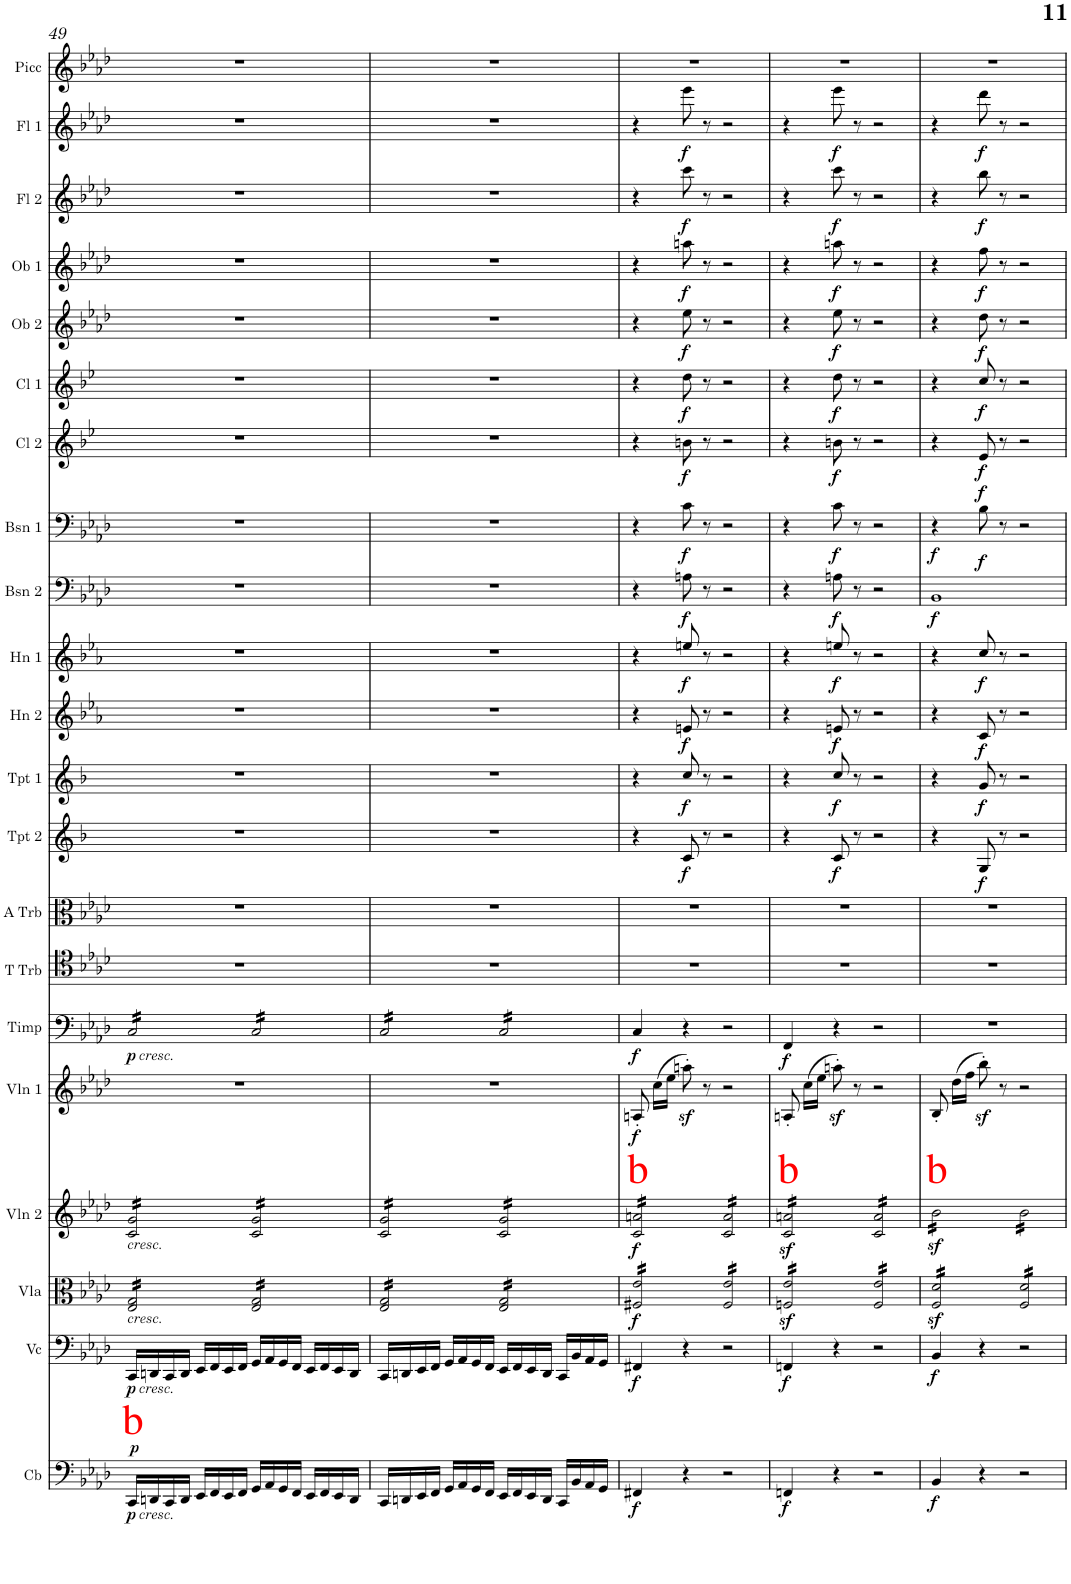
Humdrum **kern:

**kern	**dynam	**kern	**text	**dynam	**kern	**dynam	**kern	**dynam	**kern	**text	**dynam	**kern	**dynam	**kern	**kern	**kern	**dynam	**kern	**dynam	**kern	**dynam	**kern	**dynam	**kern	**dynam	**kern	**dynam	**kern	**dynam	**kern	**dynam	**kern	**dynam	**kern	**dynam	**kern	**dynam	**kern	**dynam	**kern
*part21	*part21	*part20	*part20	*part20	*part19	*part19	*part18	*part18	*part17	*part17	*part17	*part16	*part16	*part15	*part14	*part13	*part13	*part12	*part12	*part11	*part11	*part10	*part10	*part9	*part9	*part8	*part8	*part7	*part7	*part6	*part6	*part5	*part5	*part4	*part4	*part3	*part3	*part2	*part2	*part1
*staff21	*staff21	*staff20	*staff20	*staff20	*staff19	*staff19	*staff18	*staff18	*staff17	*staff17	*staff17	*staff16	*staff16	*staff15	*staff14	*staff13	*staff13	*staff12	*staff12	*staff11	*staff11	*staff10	*staff10	*staff9	*staff9	*staff8	*staff8	*staff7	*staff7	*staff6	*staff6	*staff5	*staff5	*staff4	*staff4	*staff3	*staff3	*staff2	*staff2	*staff1
*I"Contrabass	*	*I"Violoncello	*	*	*I"Viola	*	*I"Violin 2	*	*I"Violin 1	*	*	*I"Timpani	*	*I"Tenor Trombone	*I"Alto Trombone	*I"Eb Trumpet 2	*	*I"Eb Trumpet 1	*	*I"F Horn 2	*	*I"F Horn 1	*	*I"Bassoon 2	*	*I"Bassoon 1	*	*I"Bb Clarinet 2	*	*I"Bb Clarinet 1	*	*I"Oboe 2	*	*I"Oboe 1	*	*I"Flute 2	*	*I"Flute 1	*	*I"Piccolo
*I'Cb	*	*I'Vc	*	*	*I'Vla	*	*I'Vln 2	*	*I'Vln 1	*	*	*I'Timp	*	*I'T Trb	*I'A Trb	*I'Tpt 2	*	*I'Tpt 1	*	*I'Hn 2	*	*I'Hn 1	*	*I'Bsn 2	*	*I'Bsn 1	*	*I'Cl 2	*	*I'Cl 1	*	*I'Ob 2	*	*I'Ob 1	*	*I'Fl 2	*	*I'Fl 1	*	*I'Picc
!!LO:PB:g=z
*clefF4	*	*clefF4	*	*	*clefC3	*	*clefG2	*	*clefG2	*	*	*clefF4	*	*clefC4	*clefC3	*clefG2	*	*clefG2	*	*clefG2	*	*clefG2	*	*clefF4	*	*clefF4	*	*clefG2	*	*clefG2	*	*clefG2	*	*clefG2	*	*clefG2	*	*clefG2	*	*clefG2
*Trd7c12	*	*	*	*	*	*	*	*	*	*	*	*	*	*	*	*Trd-2c-3	*	*Trd-2c-3	*	*Trd4c7	*	*Trd4c7	*	*	*	*	*	*Trd1c2	*	*Trd1c2	*	*	*	*	*	*	*	*	*	*Trd-7c-12
*k[b-e-a-d-]	*	*k[b-e-a-d-]	*	*	*k[b-e-a-d-]	*	*k[b-e-a-d-]	*	*k[b-e-a-d-]	*	*	*k[b-e-a-d-]	*	*k[b-e-a-d-]	*k[b-e-a-d-]	*k[b-]	*	*k[b-]	*	*k[b-e-a-]	*	*k[b-e-a-]	*	*k[b-e-a-d-]	*	*k[b-e-a-d-]	*	*k[b-e-]	*	*k[b-e-]	*	*k[b-e-a-d-]	*	*k[b-e-a-d-]	*	*k[b-e-a-d-]	*	*k[b-e-a-d-]	*	*k[b-e-a-d-]
*M4/4	*	*M4/4	*	*	*M4/4	*	*M4/4	*	*M4/4	*	*	*M4/4	*	*M4/4	*M4/4	*M4/4	*	*M4/4	*	*M4/4	*	*M4/4	*	*M4/4	*	*M4/4	*	*M4/4	*	*M4/4	*	*M4/4	*	*M4/4	*	*M4/4	*	*M4/4	*	*M4/4
*met(c)	*	*met(c)	*	*	*met(c)	*	*met(c)	*	*met(c)	*	*	*met(c)	*	*met(c)	*met(c)	*met(c)	*	*met(c)	*	*met(c)	*	*met(c)	*	*met(c)	*	*met(c)	*	*met(c)	*	*met(c)	*	*met(c)	*	*met(c)	*	*met(c)	*	*met(c)	*	*met(c)
=49	=49	=49	=49	=49	=49	=49	=49	=49	=49	=49	=49	=49	=49	=49	=49	=49	=49	=49	=49	=49	=49	=49	=49	=49	=49	=49	=49	=49	=49	=49	=49	=49	=49	=49	=49	=49	=49	=49	=49	=49
!	!	!	!	!	!	!	!	!	!	!	!	!LO:TX:b:i:t=cresc.	!	!	!	!	!	!	!	!	!	!	!	!	!	!	!	!	!	!	!	!	!	!	!	!	!	!	!	!
!	!	!	!	!	!	!	!LO:TX:b:i:t=cresc.	!	!	!	!	!	!	!	!	!	!	!	!	!	!	!	!	!	!	!	!	!	!	!	!	!	!	!	!	!	!	!	!	!
!	!	!	!	!	!LO:TX:b:i:t=cresc.	!	!	!	!	!	!	!	!	!	!	!	!	!	!	!	!	!	!	!	!	!	!	!	!	!	!	!	!	!	!	!	!	!	!	!
!	!	!LO:TX:b:i:t=cresc.	!	!	!	!	!	!	!	!	!	!	!	!	!	!	!	!	!	!	!	!	!	!	!	!	!	!	!	!	!	!	!	!	!	!	!	!	!	!
!LO:TX:b:i:t=cresc.	!	!	!	!	!	!	!	!	!	!	!	!	!	!	!	!	!	!	!	!	!	!	!	!	!	!	!	!	!	!	!	!	!	!	!	!	!	!	!	!
!	!LO:DY:b	!	!LO:LY:b:color=#FF0000	!LO:DY:b	!	!	!	!	!	!	!	!	!LO:DY:b	!	!	!	!	!	!	!	!	!	!	!	!	!	!	!	!	!	!	!	!	!	!	!	!	!	!	!
*	*	*	*	*	*tremolo	*	*	*	*	*	*	*	*	*	*	*	*	*	*	*	*	*	*	*	*	*	*	*	*	*	*	*	*	*	*	*	*	*	*	*
*	*	*	*	*	*	*	*tremolo	*	*	*	*	*	*	*	*	*	*	*	*	*	*	*	*	*	*	*	*	*	*	*	*	*	*	*	*	*	*	*	*	*
*	*	*	*	*	*	*	*	*	*	*	*	*tremolo	*	*	*	*	*	*	*	*	*	*	*	*	*	*	*	*	*	*	*	*	*	*	*	*	*	*	*	*
16CC/LL	p	16CC/LL	b	p	16E-/ 16G/LL	.	16c/ 16g/LL	.	1r	.	.	16C/LL	p	1r	1r	1r	.	1r	.	1r	.	1r	.	1r	.	1r	.	1r	.	1r	.	1r	.	1r	.	1r	.	1r	.	1r
16DDn/	.	16DDn/	.	.	16E-/ 16G/	.	16c/ 16g/	.	.	.	.	16C/	.	.	.	.	.	.	.	.	.	.	.	.	.	.	.	.	.	.	.	.	.	.	.	.	.	.	.	.
16CC/	.	16CC/	.	.	16E-/ 16G/	.	16c/ 16g/	.	.	.	.	16C/	.	.	.	.	.	.	.	.	.	.	.	.	.	.	.	.	.	.	.	.	.	.	.	.	.	.	.	.
16DD/JJ	.	16DD/JJ	.	.	16E-/ 16G/	.	16c/ 16g/	.	.	.	.	16C/	.	.	.	.	.	.	.	.	.	.	.	.	.	.	.	.	.	.	.	.	.	.	.	.	.	.	.	.
16EE-/LL	.	16EE-/LL	.	.	16E-/ 16G/	.	16c/ 16g/	.	.	.	.	16C/	.	.	.	.	.	.	.	.	.	.	.	.	.	.	.	.	.	.	.	.	.	.	.	.	.	.	.	.
16FF/	.	16FF/	.	.	16E-/ 16G/	.	16c/ 16g/	.	.	.	.	16C/	.	.	.	.	.	.	.	.	.	.	.	.	.	.	.	.	.	.	.	.	.	.	.	.	.	.	.	.
16EE-/	.	16EE-/	.	.	16E-/ 16G/	.	16c/ 16g/	.	.	.	.	16C/	.	.	.	.	.	.	.	.	.	.	.	.	.	.	.	.	.	.	.	.	.	.	.	.	.	.	.	.
16FF/JJ	.	16FF/JJ	.	.	16E-/ 16G/JJ	.	16c/ 16g/JJ	.	.	.	.	16C/JJ	.	.	.	.	.	.	.	.	.	.	.	.	.	.	.	.	.	.	.	.	.	.	.	.	.	.	.	.
16GG/LL	.	16GG/LL	.	.	16E-/ 16G/LL	.	16c/ 16g/LL	.	.	.	.	16C/LL	.	.	.	.	.	.	.	.	.	.	.	.	.	.	.	.	.	.	.	.	.	.	.	.	.	.	.	.
16AA-/	.	16AA-/	.	.	16E-/ 16G/	.	16c/ 16g/	.	.	.	.	16C/	.	.	.	.	.	.	.	.	.	.	.	.	.	.	.	.	.	.	.	.	.	.	.	.	.	.	.	.
16GG/	.	16GG/	.	.	16E-/ 16G/	.	16c/ 16g/	.	.	.	.	16C/	.	.	.	.	.	.	.	.	.	.	.	.	.	.	.	.	.	.	.	.	.	.	.	.	.	.	.	.
16FF/JJ	.	16FF/JJ	.	.	16E-/ 16G/	.	16c/ 16g/	.	.	.	.	16C/	.	.	.	.	.	.	.	.	.	.	.	.	.	.	.	.	.	.	.	.	.	.	.	.	.	.	.	.
16EE-/LL	.	16EE-/LL	.	.	16E-/ 16G/	.	16c/ 16g/	.	.	.	.	16C/	.	.	.	.	.	.	.	.	.	.	.	.	.	.	.	.	.	.	.	.	.	.	.	.	.	.	.	.
16FF/	.	16FF/	.	.	16E-/ 16G/	.	16c/ 16g/	.	.	.	.	16C/	.	.	.	.	.	.	.	.	.	.	.	.	.	.	.	.	.	.	.	.	.	.	.	.	.	.	.	.
16EE-/	.	16EE-/	.	.	16E-/ 16G/	.	16c/ 16g/	.	.	.	.	16C/	.	.	.	.	.	.	.	.	.	.	.	.	.	.	.	.	.	.	.	.	.	.	.	.	.	.	.	.
16DD/JJ	.	16DD/JJ	.	.	16E-/ 16G/JJ	.	16c/ 16g/JJ	.	.	.	.	16C/JJ	.	.	.	.	.	.	.	.	.	.	.	.	.	.	.	.	.	.	.	.	.	.	.	.	.	.	.	.
=50	=50	=50	=50	=50	=50	=50	=50	=50	=50	=50	=50	=50	=50	=50	=50	=50	=50	=50	=50	=50	=50	=50	=50	=50	=50	=50	=50	=50	=50	=50	=50	=50	=50	=50	=50	=50	=50	=50	=50	=50
16CC/LL	.	16CC/LL	.	.	16E-/ 16G/LL	.	16c/ 16g/LL	.	1r	.	.	16C/LL	.	1r	1r	1r	.	1r	.	1r	.	1r	.	1r	.	1r	.	1r	.	1r	.	1r	.	1r	.	1r	.	1r	.	1r
16DDn/	.	16DDn/	.	.	16E-/ 16G/	.	16c/ 16g/	.	.	.	.	16C/	.	.	.	.	.	.	.	.	.	.	.	.	.	.	.	.	.	.	.	.	.	.	.	.	.	.	.	.
16EE-/	.	16EE-/	.	.	16E-/ 16G/	.	16c/ 16g/	.	.	.	.	16C/	.	.	.	.	.	.	.	.	.	.	.	.	.	.	.	.	.	.	.	.	.	.	.	.	.	.	.	.
16FF/JJ	.	16FF/JJ	.	.	16E-/ 16G/	.	16c/ 16g/	.	.	.	.	16C/	.	.	.	.	.	.	.	.	.	.	.	.	.	.	.	.	.	.	.	.	.	.	.	.	.	.	.	.
16GG/LL	.	16GG/LL	.	.	16E-/ 16G/	.	16c/ 16g/	.	.	.	.	16C/	.	.	.	.	.	.	.	.	.	.	.	.	.	.	.	.	.	.	.	.	.	.	.	.	.	.	.	.
16AA-/	.	16AA-/	.	.	16E-/ 16G/	.	16c/ 16g/	.	.	.	.	16C/	.	.	.	.	.	.	.	.	.	.	.	.	.	.	.	.	.	.	.	.	.	.	.	.	.	.	.	.
16GG/	.	16GG/	.	.	16E-/ 16G/	.	16c/ 16g/	.	.	.	.	16C/	.	.	.	.	.	.	.	.	.	.	.	.	.	.	.	.	.	.	.	.	.	.	.	.	.	.	.	.
16FF/JJ	.	16FF/JJ	.	.	16E-/ 16G/JJ	.	16c/ 16g/JJ	.	.	.	.	16C/JJ	.	.	.	.	.	.	.	.	.	.	.	.	.	.	.	.	.	.	.	.	.	.	.	.	.	.	.	.
16EE-/LL	.	16EE-/LL	.	.	16E-/ 16G/LL	.	16c/ 16g/LL	.	.	.	.	16C/LL	.	.	.	.	.	.	.	.	.	.	.	.	.	.	.	.	.	.	.	.	.	.	.	.	.	.	.	.
16FF/	.	16FF/	.	.	16E-/ 16G/	.	16c/ 16g/	.	.	.	.	16C/	.	.	.	.	.	.	.	.	.	.	.	.	.	.	.	.	.	.	.	.	.	.	.	.	.	.	.	.
16EE-/	.	16EE-/	.	.	16E-/ 16G/	.	16c/ 16g/	.	.	.	.	16C/	.	.	.	.	.	.	.	.	.	.	.	.	.	.	.	.	.	.	.	.	.	.	.	.	.	.	.	.
16DD/JJ	.	16DD/JJ	.	.	16E-/ 16G/	.	16c/ 16g/	.	.	.	.	16C/	.	.	.	.	.	.	.	.	.	.	.	.	.	.	.	.	.	.	.	.	.	.	.	.	.	.	.	.
16CC/LL	.	16CC/LL	.	.	16E-/ 16G/	.	16c/ 16g/	.	.	.	.	16C/	.	.	.	.	.	.	.	.	.	.	.	.	.	.	.	.	.	.	.	.	.	.	.	.	.	.	.	.
16BB-/	.	16BB-/	.	.	16E-/ 16G/	.	16c/ 16g/	.	.	.	.	16C/	.	.	.	.	.	.	.	.	.	.	.	.	.	.	.	.	.	.	.	.	.	.	.	.	.	.	.	.
16AA-/	.	16AA-/	.	.	16E-/ 16G/	.	16c/ 16g/	.	.	.	.	16C/	.	.	.	.	.	.	.	.	.	.	.	.	.	.	.	.	.	.	.	.	.	.	.	.	.	.	.	.
16GG/JJ	.	16GG/JJ	.	.	16E-/ 16G/JJ	.	16c/ 16g/JJ	.	.	.	.	16C/JJ	.	.	.	.	.	.	.	.	.	.	.	.	.	.	.	.	.	.	.	.	.	.	.	.	.	.	.	.
*	*	*	*	*	*	*	*	*	*	*	*	*Xtremolo	*	*	*	*	*	*	*	*	*	*	*	*	*	*	*	*	*	*	*	*	*	*	*	*	*	*	*	*
=51	=51	=51	=51	=51	=51	=51	=51	=51	=51	=51	=51	=51	=51	=51	=51	=51	=51	=51	=51	=51	=51	=51	=51	=51	=51	=51	=51	=51	=51	=51	=51	=51	=51	=51	=51	=51	=51	=51	=51	=51
!	!LO:DY:b	!	!	!LO:DY:b	!	!LO:DY:b	!	!LO:DY:b	!	!LO:LY:b:color=#FF0000	!LO:DY:b	!	!LO:DY:b	!	!	!	!	!	!	!	!	!	!	!	!	!	!	!	!	!	!	!	!	!	!	!	!	!	!	!
4FF#X/	f	4FF#X/	.	f	16F#X/ 16e-/LL	f	16c/ 16an/LL	f	8An'/	b	f	4C/	f	1r	1r	4r	.	4r	.	4r	.	4r	.	4r	.	4r	.	4r	.	4r	.	4r	.	4r	.	4r	.	4r	.	1r
.	.	.	.	.	16F#X/ 16e-/	.	16c/ 16an/	.	.	.	.	.	.	.	.	.	.	.	.	.	.	.	.	.	.	.	.	.	.	.	.	.	.	.	.	.	.	.	.	.
.	.	.	.	.	16F#X/ 16e-/	.	16c/ 16an/	.	(16cc\LL	.	.	.	.	.	.	.	.	.	.	.	.	.	.	.	.	.	.	.	.	.	.	.	.	.	.	.	.	.	.	.
.	.	.	.	.	16F#X/ 16e-/	.	16c/ 16an/	.	16ee-\JJ	.	.	.	.	.	.	.	.	.	.	.	.	.	.	.	.	.	.	.	.	.	.	.	.	.	.	.	.	.	.	.
!	!	!	!	!	!	!	!	!	!	!	!	!	!	!	!	!	!LO:DY:b	!	!LO:DY:b	!	!LO:DY:b	!	!LO:DY:b	!	!LO:DY:b	!	!LO:DY:b	!	!LO:DY:b	!	!LO:DY:b	!	!LO:DY:b	!	!LO:DY:b	!	!LO:DY:b	!	!LO:DY:b	!
4r	.	4r	.	.	16F#X/ 16e-/	.	16c/ 16an/	.	8aanz<'\)	.	.	4r	.	.	.	8c/	f	8cc/	f	8en/	f	8een/	f	8An\	f	8c\	f	8bn\	f	8dd\	f	8ee-\	f	8aan\	f	8ccc\	f	8eee-\	f	.
.	.	.	.	.	16F#X/ 16e-/	.	16c/ 16an/	.	.	.	.	.	.	.	.	.	.	.	.	.	.	.	.	.	.	.	.	.	.	.	.	.	.	.	.	.	.	.	.	.
.	.	.	.	.	16F#X/ 16e-/	.	16c/ 16an/	.	8r	.	.	.	.	.	.	8r	.	8r	.	8r	.	8r	.	8r	.	8r	.	8r	.	8r	.	8r	.	8r	.	8r	.	8r	.	.
.	.	.	.	.	16F#X/ 16e-/JJ	.	16c/ 16an/JJ	.	.	.	.	.	.	.	.	.	.	.	.	.	.	.	.	.	.	.	.	.	.	.	.	.	.	.	.	.	.	.	.	.
2r	.	2r	.	.	16F#/ 16e-/LL	.	16c/ 16a/LL	.	2r	.	.	2r	.	.	.	2r	.	2r	.	2r	.	2r	.	2r	.	2r	.	2r	.	2r	.	2r	.	2r	.	2r	.	2r	.	.
.	.	.	.	.	16F#/ 16e-/	.	16c/ 16a/	.	.	.	.	.	.	.	.	.	.	.	.	.	.	.	.	.	.	.	.	.	.	.	.	.	.	.	.	.	.	.	.	.
.	.	.	.	.	16F#/ 16e-/	.	16c/ 16a/	.	.	.	.	.	.	.	.	.	.	.	.	.	.	.	.	.	.	.	.	.	.	.	.	.	.	.	.	.	.	.	.	.
.	.	.	.	.	16F#/ 16e-/	.	16c/ 16a/	.	.	.	.	.	.	.	.	.	.	.	.	.	.	.	.	.	.	.	.	.	.	.	.	.	.	.	.	.	.	.	.	.
.	.	.	.	.	16F#/ 16e-/	.	16c/ 16a/	.	.	.	.	.	.	.	.	.	.	.	.	.	.	.	.	.	.	.	.	.	.	.	.	.	.	.	.	.	.	.	.	.
.	.	.	.	.	16F#/ 16e-/	.	16c/ 16a/	.	.	.	.	.	.	.	.	.	.	.	.	.	.	.	.	.	.	.	.	.	.	.	.	.	.	.	.	.	.	.	.	.
.	.	.	.	.	16F#/ 16e-/	.	16c/ 16a/	.	.	.	.	.	.	.	.	.	.	.	.	.	.	.	.	.	.	.	.	.	.	.	.	.	.	.	.	.	.	.	.	.
.	.	.	.	.	16F#/ 16e-/JJ	.	16c/ 16a/JJ	.	.	.	.	.	.	.	.	.	.	.	.	.	.	.	.	.	.	.	.	.	.	.	.	.	.	.	.	.	.	.	.	.
=52	=52	=52	=52	=52	=52	=52	=52	=52	=52	=52	=52	=52	=52	=52	=52	=52	=52	=52	=52	=52	=52	=52	=52	=52	=52	=52	=52	=52	=52	=52	=52	=52	=52	=52	=52	=52	=52	=52	=52	=52
!	!LO:DY:b	!	!	!LO:DY:b	!	!	!	!	!	!LO:LY:b:color=#FF0000	!	!	!LO:DY:b	!	!	!	!	!	!	!	!	!	!	!	!	!	!	!	!	!	!	!	!	!	!	!	!	!	!	!
4FFn/	f	4FFn/	.	f	16Fn/z< 16e-/z<LL	.	16c/z< 16an/z<LL	.	8An'/	b	.	4FF/	f	1r	1r	4r	.	4r	.	4r	.	4r	.	4r	.	4r	.	4r	.	4r	.	4r	.	4r	.	4r	.	4r	.	1r
.	.	.	.	.	16Fn/z< 16e-/z<	.	16c/z< 16an/z<	.	.	.	.	.	.	.	.	.	.	.	.	.	.	.	.	.	.	.	.	.	.	.	.	.	.	.	.	.	.	.	.	.
.	.	.	.	.	16Fn/z< 16e-/z<	.	16c/z< 16an/z<	.	(16cc\LL	.	.	.	.	.	.	.	.	.	.	.	.	.	.	.	.	.	.	.	.	.	.	.	.	.	.	.	.	.	.	.
.	.	.	.	.	16Fn/z< 16e-/z<	.	16c/z< 16an/z<	.	16ee-\JJ	.	.	.	.	.	.	.	.	.	.	.	.	.	.	.	.	.	.	.	.	.	.	.	.	.	.	.	.	.	.	.
!	!	!	!	!	!	!	!	!	!	!	!	!	!	!	!	!	!LO:DY:b	!	!LO:DY:b	!	!LO:DY:b	!	!LO:DY:b	!	!LO:DY:b	!	!LO:DY:b	!	!LO:DY:b	!	!LO:DY:b	!	!LO:DY:b	!	!LO:DY:b	!	!LO:DY:b	!	!LO:DY:b	!
4r	.	4r	.	.	16Fn/z< 16e-/z<	.	16c/z< 16an/z<	.	8aanz<'\)	.	.	4r	.	.	.	8c/	f	8cc/	f	8en/	f	8een/	f	8An\	f	8c\	f	8bn\	f	8dd\	f	8ee-\	f	8aan\	f	8ccc\	f	8eee-\	f	.
.	.	.	.	.	16Fn/z< 16e-/z<	.	16c/z< 16an/z<	.	.	.	.	.	.	.	.	.	.	.	.	.	.	.	.	.	.	.	.	.	.	.	.	.	.	.	.	.	.	.	.	.
.	.	.	.	.	16Fn/z< 16e-/z<	.	16c/z< 16an/z<	.	8r	.	.	.	.	.	.	8r	.	8r	.	8r	.	8r	.	8r	.	8r	.	8r	.	8r	.	8r	.	8r	.	8r	.	8r	.	.
.	.	.	.	.	16Fn/z< 16e-/z<JJ	.	16c/z< 16an/z<JJ	.	.	.	.	.	.	.	.	.	.	.	.	.	.	.	.	.	.	.	.	.	.	.	.	.	.	.	.	.	.	.	.	.
2r	.	2r	.	.	16F/ 16e-/LL	.	16c/ 16a/LL	.	2r	.	.	2r	.	.	.	2r	.	2r	.	2r	.	2r	.	2r	.	2r	.	2r	.	2r	.	2r	.	2r	.	2r	.	2r	.	.
.	.	.	.	.	16F/ 16e-/	.	16c/ 16a/	.	.	.	.	.	.	.	.	.	.	.	.	.	.	.	.	.	.	.	.	.	.	.	.	.	.	.	.	.	.	.	.	.
.	.	.	.	.	16F/ 16e-/	.	16c/ 16a/	.	.	.	.	.	.	.	.	.	.	.	.	.	.	.	.	.	.	.	.	.	.	.	.	.	.	.	.	.	.	.	.	.
.	.	.	.	.	16F/ 16e-/	.	16c/ 16a/	.	.	.	.	.	.	.	.	.	.	.	.	.	.	.	.	.	.	.	.	.	.	.	.	.	.	.	.	.	.	.	.	.
.	.	.	.	.	16F/ 16e-/	.	16c/ 16a/	.	.	.	.	.	.	.	.	.	.	.	.	.	.	.	.	.	.	.	.	.	.	.	.	.	.	.	.	.	.	.	.	.
.	.	.	.	.	16F/ 16e-/	.	16c/ 16a/	.	.	.	.	.	.	.	.	.	.	.	.	.	.	.	.	.	.	.	.	.	.	.	.	.	.	.	.	.	.	.	.	.
.	.	.	.	.	16F/ 16e-/	.	16c/ 16a/	.	.	.	.	.	.	.	.	.	.	.	.	.	.	.	.	.	.	.	.	.	.	.	.	.	.	.	.	.	.	.	.	.
.	.	.	.	.	16F/ 16e-/JJ	.	16c/ 16a/JJ	.	.	.	.	.	.	.	.	.	.	.	.	.	.	.	.	.	.	.	.	.	.	.	.	.	.	.	.	.	.	.	.	.
=53	=53	=53	=53	=53	=53	=53	=53	=53	=53	=53	=53	=53	=53	=53	=53	=53	=53	=53	=53	=53	=53	=53	=53	=53	=53	=53	=53	=53	=53	=53	=53	=53	=53	=53	=53	=53	=53	=53	=53	=53
!	!LO:DY:b	!	!	!LO:DY:b	!	!	!	!	!	!LO:LY:b:color=#FF0000	!	!	!	!	!	!	!	!	!	!	!	!	!	!	!LO:DY:b	!	!LO:DY:b	!	!	!	!	!	!	!	!	!	!	!	!	!
*	*	*	*	*	*	*	*	*	*	*	*	*	*	*	*	*	*	*	*	*	*	*	*	*^	*	*	*	*	*	*	*	*	*	*	*	*	*	*	*	*
4BB-/	f	4BB-/	.	f	16F/z< 16d-/z<LL	.	16b-z<\LL	.	8B-'/	b	.	1r	.	1r	1r	4r	.	4r	.	4r	.	4r	.	1BB-	4ryy	f	4r	f	4r	.	4r	.	4r	.	4r	.	4r	.	4r	.	1r
.	.	.	.	.	16F/z< 16d-/z<	.	16b-z<\	.	.	.	.	.	.	.	.	.	.	.	.	.	.	.	.	.	.	.	.	.	.	.	.	.	.	.	.	.	.	.	.	.	.
.	.	.	.	.	16F/z< 16d-/z<	.	16b-z<\	.	(16dd-\LL	.	.	.	.	.	.	.	.	.	.	.	.	.	.	.	.	.	.	.	.	.	.	.	.	.	.	.	.	.	.	.	.
.	.	.	.	.	16F/z< 16d-/z<	.	16b-z<\	.	16ff\JJ	.	.	.	.	.	.	.	.	.	.	.	.	.	.	.	.	.	.	.	.	.	.	.	.	.	.	.	.	.	.	.	.
!	!	!	!	!	!	!	!	!	!	!	!	!	!	!	!	!	!LO:DY:b	!	!LO:DY:b	!	!LO:DY:b	!	!LO:DY:b	!	!	!LO:DY:a	!	!LO:DY:a	!	!LO:DY:b	!	!LO:DY:b	!	!LO:DY:b	!	!LO:DY:b	!	!LO:DY:b	!	!LO:DY:b	!
4r	.	4r	.	.	16F/z< 16d-/z<	.	16b-z<\	.	8bb-z<'\)	.	.	.	.	.	.	8G/	f	8g/	f	8c/	f	8cc/	f	.	2.ryy	f	8B-\	f	8e-/	f	8cc/	f	8dd-\	f	8ff\	f	8bb-\	f	8ddd-\	f	.
.	.	.	.	.	16F/z< 16d-/z<	.	16b-z<\	.	.	.	.	.	.	.	.	.	.	.	.	.	.	.	.	.	.	.	.	.	.	.	.	.	.	.	.	.	.	.	.	.	.
.	.	.	.	.	16F/z< 16d-/z<	.	16b-z<\	.	8r	.	.	.	.	.	.	8r	.	8r	.	8r	.	8r	.	.	.	.	8r	.	8r	.	8r	.	8r	.	8r	.	8r	.	8r	.	.
.	.	.	.	.	16F/z< 16d-/z<JJ	.	16b-z<\JJ	.	.	.	.	.	.	.	.	.	.	.	.	.	.	.	.	.	.	.	.	.	.	.	.	.	.	.	.	.	.	.	.	.	.
2r	.	2r	.	.	16F/ 16d-/LL	.	16b-\LL	.	2r	.	.	.	.	.	.	2r	.	2r	.	2r	.	2r	.	.	.	.	2r	.	2r	.	2r	.	2r	.	2r	.	2r	.	2r	.	.
.	.	.	.	.	16F/ 16d-/	.	16b-\	.	.	.	.	.	.	.	.	.	.	.	.	.	.	.	.	.	.	.	.	.	.	.	.	.	.	.	.	.	.	.	.	.	.
.	.	.	.	.	16F/ 16d-/	.	16b-\	.	.	.	.	.	.	.	.	.	.	.	.	.	.	.	.	.	.	.	.	.	.	.	.	.	.	.	.	.	.	.	.	.	.
.	.	.	.	.	16F/ 16d-/	.	16b-\	.	.	.	.	.	.	.	.	.	.	.	.	.	.	.	.	.	.	.	.	.	.	.	.	.	.	.	.	.	.	.	.	.	.
.	.	.	.	.	16F/ 16d-/	.	16b-\	.	.	.	.	.	.	.	.	.	.	.	.	.	.	.	.	.	.	.	.	.	.	.	.	.	.	.	.	.	.	.	.	.	.
.	.	.	.	.	16F/ 16d-/	.	16b-\	.	.	.	.	.	.	.	.	.	.	.	.	.	.	.	.	.	.	.	.	.	.	.	.	.	.	.	.	.	.	.	.	.	.
.	.	.	.	.	16F/ 16d-/	.	16b-\	.	.	.	.	.	.	.	.	.	.	.	.	.	.	.	.	.	.	.	.	.	.	.	.	.	.	.	.	.	.	.	.	.	.
.	.	.	.	.	16F/ 16d-/JJ	.	16b-\JJ	.	.	.	.	.	.	.	.	.	.	.	.	.	.	.	.	.	.	.	.	.	.	.	.	.	.	.	.	.	.	.	.	.	.
*	*	*	*	*	*	*	*Xtremolo	*	*	*	*	*	*	*	*	*	*	*	*	*	*	*	*	*	*	*	*	*	*	*	*	*	*	*	*	*	*	*	*	*	*
*	*	*	*	*	*Xtremolo	*	*	*	*	*	*	*	*	*	*	*	*	*	*	*	*	*	*	*	*	*	*	*	*	*	*	*	*	*	*	*	*	*	*	*	*
*	*	*	*	*	*	*	*	*	*	*	*	*	*	*	*	*	*	*	*	*	*	*	*	*v	*v	*	*	*	*	*	*	*	*	*	*	*	*	*	*	*	*
=	=	=	=	=	=	=	=	=	=	=	=	=	=	=	=	=	=	=	=	=	=	=	=	=	=	=	=	=	=	=	=	=	=	=	=	=	=	=	=	=
*-	*-	*-	*-	*-	*-	*-	*-	*-	*-	*-	*-	*-	*-	*-	*-	*-	*-	*-	*-	*-	*-	*-	*-	*-	*-	*-	*-	*-	*-	*-	*-	*-	*-	*-	*-	*-	*-	*-	*-	*-
